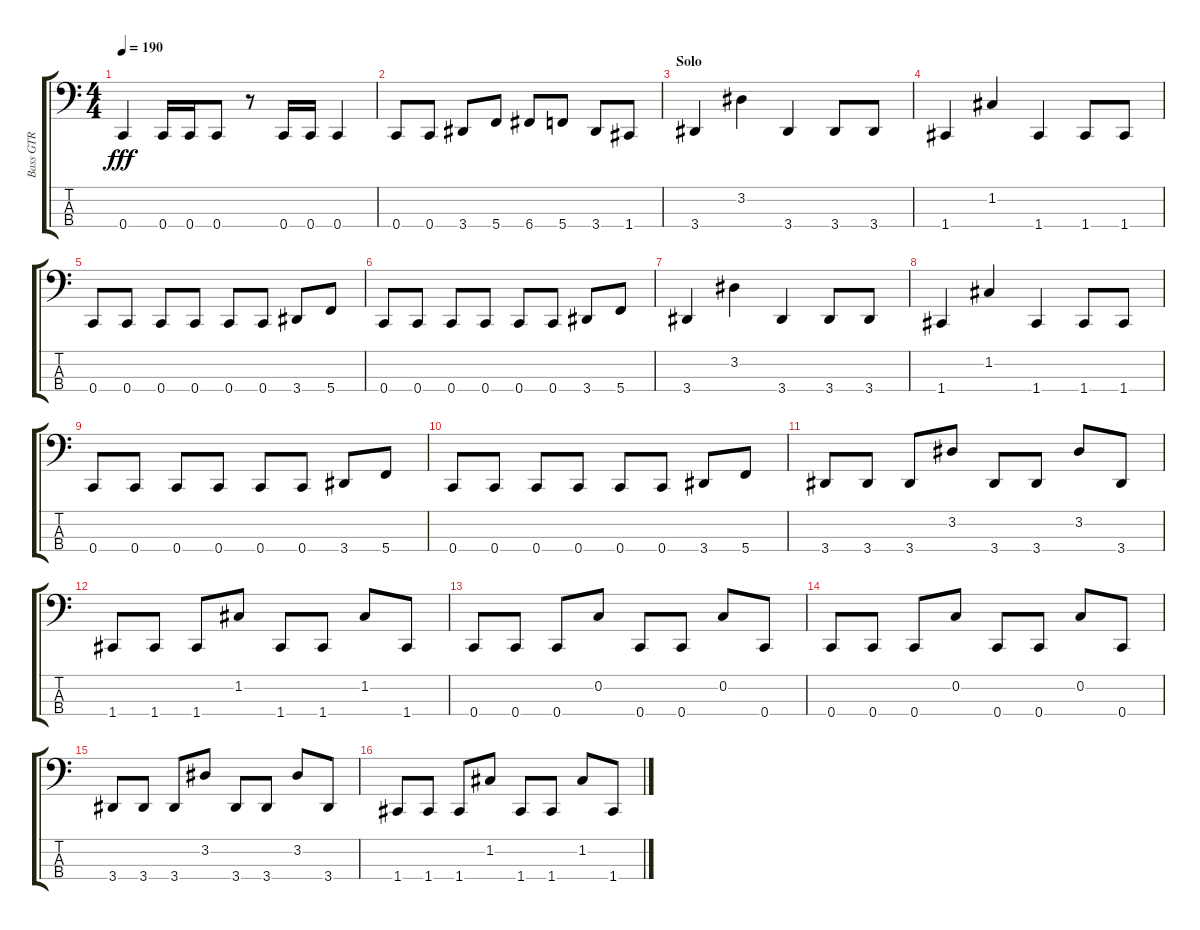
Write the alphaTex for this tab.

\track ("Bass GTR" "Bass GTR") {instrument electricbassfinger}
\staff {score tabs}
\tuning (F2 C2 G1 C1) {hide}
\ts (4 4)
\tempo 190
\clef f4
\ks aminor
0.4.4{dy fff} 0.4.16 0.4.16 0.4.8 r.8 0.4.16 0.4.16 0.4.4 |
0.4.8 0.4.8 3.4.8 5.4.8 6.4.8 5.4.8 3.4.8 1.4.8 |
\section ("" "Solo")
3.4.4 3.2.4 3.4.4 3.4.8 3.4.8 |
1.4.4 1.2.4 1.4.4 1.4.8 1.4.8 |
0.4.8 0.4.8 0.4.8 0.4.8 0.4.8 0.4.8 3.4.8 5.4.8 |
0.4.8 0.4.8 0.4.8 0.4.8 0.4.8 0.4.8 3.4.8 5.4.8 |
3.4.4 3.2.4 3.4.4 3.4.8 3.4.8 |
1.4.4 1.2.4 1.4.4 1.4.8 1.4.8 |
0.4.8 0.4.8 0.4.8 0.4.8 0.4.8 0.4.8 3.4.8 5.4.8 |
0.4.8 0.4.8 0.4.8 0.4.8 0.4.8 0.4.8 3.4.8 5.4.8 |
3.4.8 3.4.8 3.4.8 3.2.8 3.4.8 3.4.8 3.2.8 3.4.8 |
1.4.8 1.4.8 1.4.8 1.2.8 1.4.8 1.4.8 1.2.8 1.4.8 |
0.4.8 0.4.8 0.4.8 0.2.8 0.4.8 0.4.8 0.2.8 0.4.8 |
0.4.8 0.4.8 0.4.8 0.2.8 0.4.8 0.4.8 0.2.8 0.4.8 |
3.4.8 3.4.8 3.4.8 3.2.8 3.4.8 3.4.8 3.2.8 3.4.8 |
1.4.8 1.4.8 1.4.8 1.2.8 1.4.8 1.4.8 1.2.8 1.4.8
